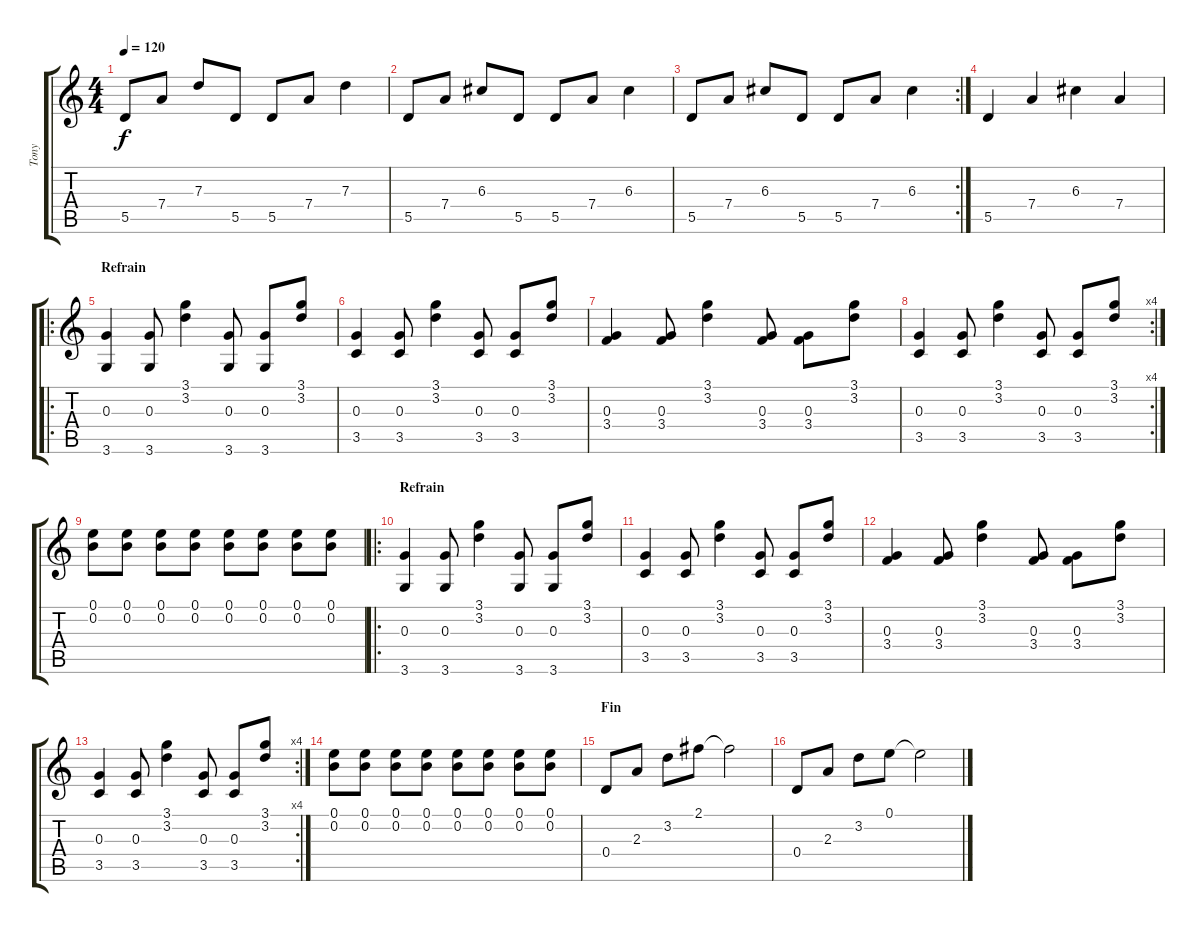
\track ("Tony" "Tony") {instrument electricguitarclean}
\staff {score tabs}
\tuning (E4 B3 G3 D3 A2 E2) {hide}
\ts (4 4)
\tempo 120
\clef g2
\ks c
5.5.8{dy f} 7.4.8 7.3.8 5.5.8 5.5.8 7.4.8 7.3.4 |
5.5.8 7.4.8 6.3.8 5.5.8 5.5.8 7.4.8 6.3.4 |
\rc 2
5.5.8 7.4.8 6.3.8 5.5.8 5.5.8 7.4.8 6.3.4 |
5.5.4 7.4.4 6.3.4 7.4.4 |
\ro
\section ("" "Refrain")
(0.3 3.6).4 (0.3 3.6).8 (3.1 3.2).4 (0.3 3.6).8 (0.3 3.6).8 (3.1 3.2).8 |
(0.3 3.5).4 (0.3 3.5).8 (3.1 3.2).4 (0.3 3.5).8 (0.3 3.5).8 (3.1 3.2).8 |
(0.3 3.4).4 (0.3 3.4).8 (3.1 3.2).4 (0.3 3.4).8 (0.3 3.4).8 (3.1 3.2).8 |
\rc 4
(0.3 3.5).4 (0.3 3.5).8 (3.1 3.2).4 (0.3 3.5).8 (0.3 3.5).8 (3.1 3.2).8 |
(0.1 0.2).8 (0.1 0.2).8 (0.1 0.2).8 (0.1 0.2).8 (0.1 0.2).8 (0.1 0.2).8 (0.1 0.2).8 (0.1 0.2).8 |
\ro
\section ("" "Refrain")
(0.3 3.6).4 (0.3 3.6).8 (3.1 3.2).4 (0.3 3.6).8 (0.3 3.6).8 (3.1 3.2).8 |
(0.3 3.5).4 (0.3 3.5).8 (3.1 3.2).4 (0.3 3.5).8 (0.3 3.5).8 (3.1 3.2).8 |
(0.3 3.4).4 (0.3 3.4).8 (3.1 3.2).4 (0.3 3.4).8 (0.3 3.4).8 (3.1 3.2).8 |
\rc 4
(0.3 3.5).4 (0.3 3.5).8 (3.1 3.2).4 (0.3 3.5).8 (0.3 3.5).8 (3.1 3.2).8 |
(0.1 0.2).8 (0.1 0.2).8 (0.1 0.2).8 (0.1 0.2).8 (0.1 0.2).8 (0.1 0.2).8 (0.1 0.2).8 (0.1 0.2).8 |
\section ("" "Fin")
0.4.8 2.3.8 3.2.8 2.1.8 2.1{t}.2 |
0.4.8 2.3.8 3.2.8 0.1.8 0.1{t}.2
